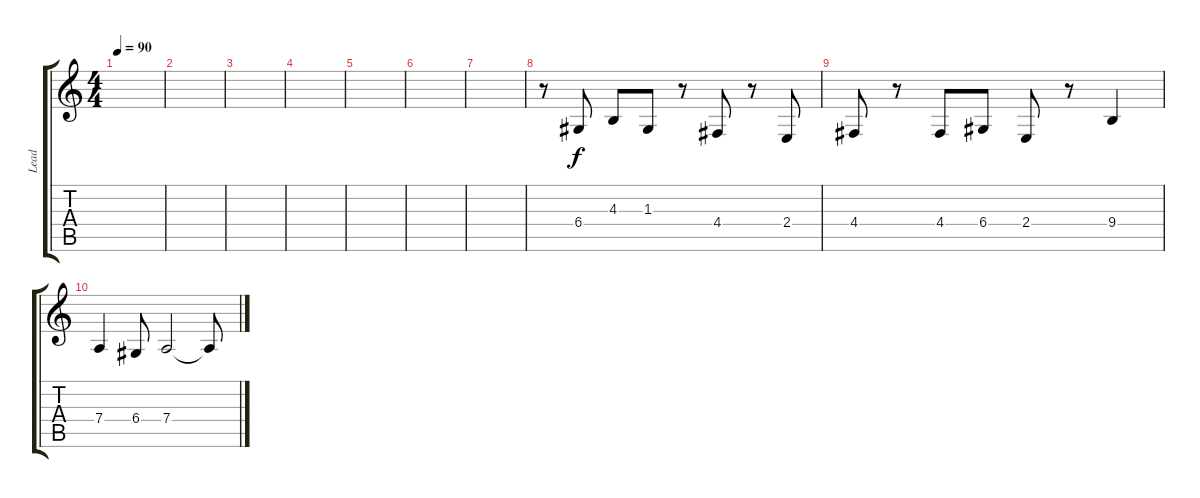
\track ("Lead" "Lead") {instrument orchestralharp}
\staff {score tabs}
\tuning (E4 B3 G3 D3 A2 E2) {hide}
\ts (4 4)
\tempo 90
\clef g2
\ks c
|
|
|
|
|
|
|
r.8 6.4.8 4.3.8 1.3.8 r.8 4.4.8 r.8 2.4.8 |
4.4.8 r.8 4.4.8 6.4.8 2.4.8 r.8 9.4.4 |
7.4.4 6.4.8 7.4.2 7.4{t}.8
